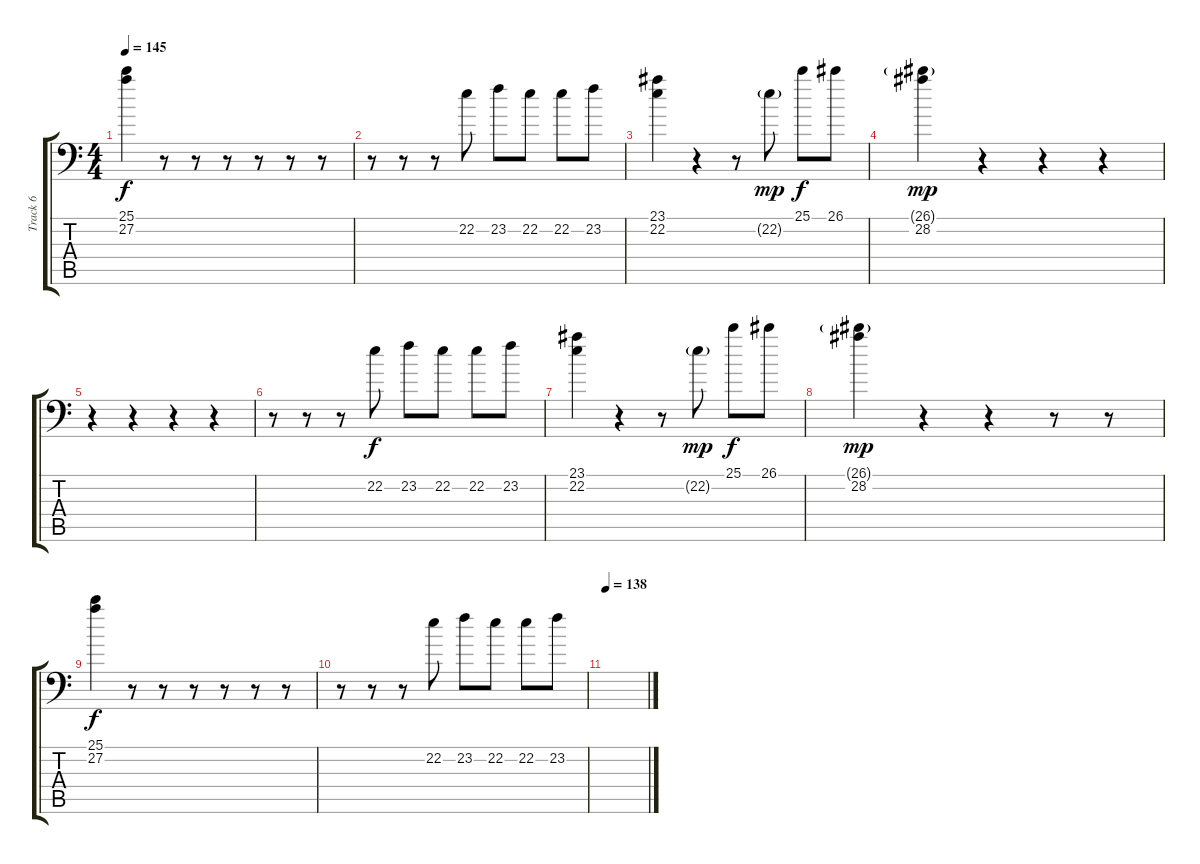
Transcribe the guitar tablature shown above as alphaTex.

\track ("Track 6" "Track 6") {instrument brightacousticpiano}
\staff {score tabs}
\tuning (B3 Gb3 D3 A2 E2 A1) {hide}
\ts (4 4)
\tempo 145
\clef f4
\ks c
(25.1 27.2).4{dy f} r.8 r.8 r.8 r.8 r.8 r.8 |
r.8 r.8 r.8 22.2.8 23.2.8 22.2.8 22.2.8 23.2.8 |
(23.1 22.2).4 r.4 r.8 22.2{g}.8{dy mp} 25.1.8{dy f} 26.1.8 |
(26.1{g} 28.2).4{dy mp} r.4 r.4 r.4 |
r.4 r.4 r.4 r.4 |
r.8 r.8 r.8 22.2.8{dy f} 23.2.8 22.2.8 22.2.8 23.2.8 |
(23.1 22.2).4 r.4 r.8 22.2{g}.8{dy mp} 25.1.8{dy f} 26.1.8 |
(26.1{g} 28.2).4{dy mp} r.4 r.4 r.8 r.8 |
(25.1 27.2).4{dy f} r.8 r.8 r.8 r.8 r.8 r.8 |
r.8 r.8 r.8 22.2.8 23.2.8 22.2.8 22.2.8 23.2.8 |
\tempo 138
